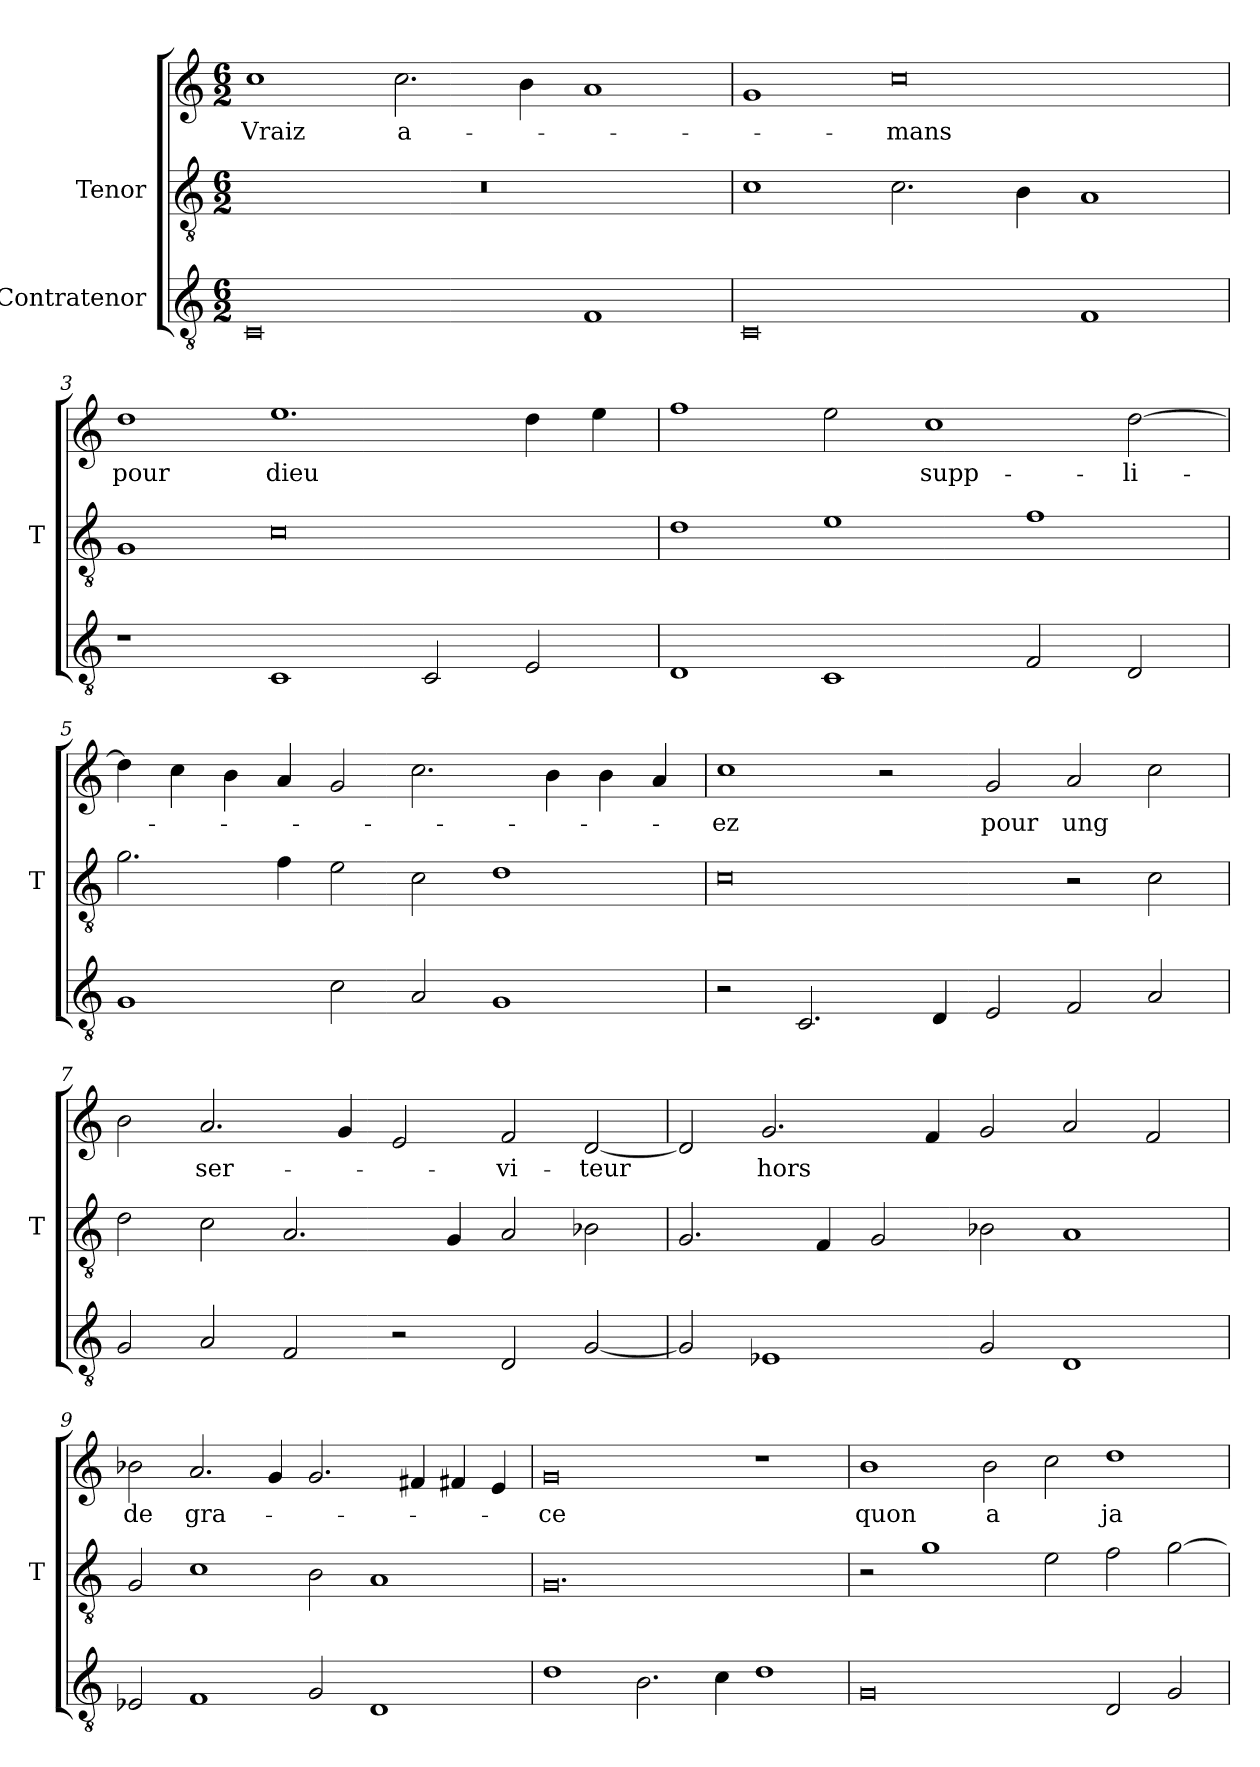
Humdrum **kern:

**kern	**kern	**kern	**text
*part3	*part2	*part1	*part1
*staff3	*staff2	*staff1	*staff1
*I"Contratenor	*I"Tenor	*	*
*	*I'T	*	*
*clefGv2	*clefGv2	*clefG2	*
*M6/2	*M6/2	*M6/2	*
=1	=1	=1	=1
0C	0.r	1cc	-Vraiz
.	.	2.cc	a-
.	.	4b	.
1F	.	1a	.
=2	=2	=2	=2
0C	1c	1g	.
.	2.c	0cc	-mans
.	4B	.	.
1F	1A	.	.
=3	=3	=3	=3
1r	1G	1dd	-pour
1C	0c	1.ee	-dieu
2C	.	.	.
2E	.	4dd	.
.	.	4ee	.
=4	=4	=4	=4
1D	1d	1ff	.
1C	1e	2ee	.
.	.	1cc	supp-
2F	1f	.	.
2D	.	[2dd	-li-
=5	=5	=5	=5
1G	2.g	4dd]	.
.	.	4cc	.
.	.	4b	.
.	4f	4a	.
2c	2e	2g	.
2A	2c	2.cc	.
1G	1d	.	.
.	.	4b	.
.	.	4b	.
.	.	4a	.
=6	=6	=6	=6
2r	0c	1cc	-ez
2.C	.	.	.
.	.	2r	.
4D	.	.	.
2E	.	2g	-pour
2F	2r	2a	-ung
2A	2c	2cc	.
=7	=7	=7	=7
2G	2d	2b	.
2A	2c	2.a	ser-
2F	2.A	.	.
.	.	4g	.
2r	.	2e	.
.	4G	.	.
2D	2A	2f	-vi-
[2G	2B-X	[2d	-teur
=8	=8	=8	=8
2G]	2.G	2d]	.
1E-X	.	2.g	-hors
.	4F	.	.
.	2G	.	.
.	.	4f	.
2G	2B-X	2g	.
1D	1A	2a	.
.	.	2f	.
=9	=9	=9	=9
2E-X	2G	2b-X	-de
1F	1c	2.a	gra-
.	.	4g	.
2G	2B	2.g	.
1D	1A	.	.
.	.	4f#X	.
.	.	4f#X	.
.	.	4e	.
=10	=10	=10	=10
1d	0.G	0g	-ce
2.B	.	.	.
4c	.	.	.
1d	.	1r	.
=11	=11	=11	=11
0G	2r	1b	-quon
.	1g	.	.
.	.	2b	-a
.	2e	2cc	.
2D	2f	1dd	-ja
2G	[2g	.	.
=	=	=	=
*-	*-	*-	*-
